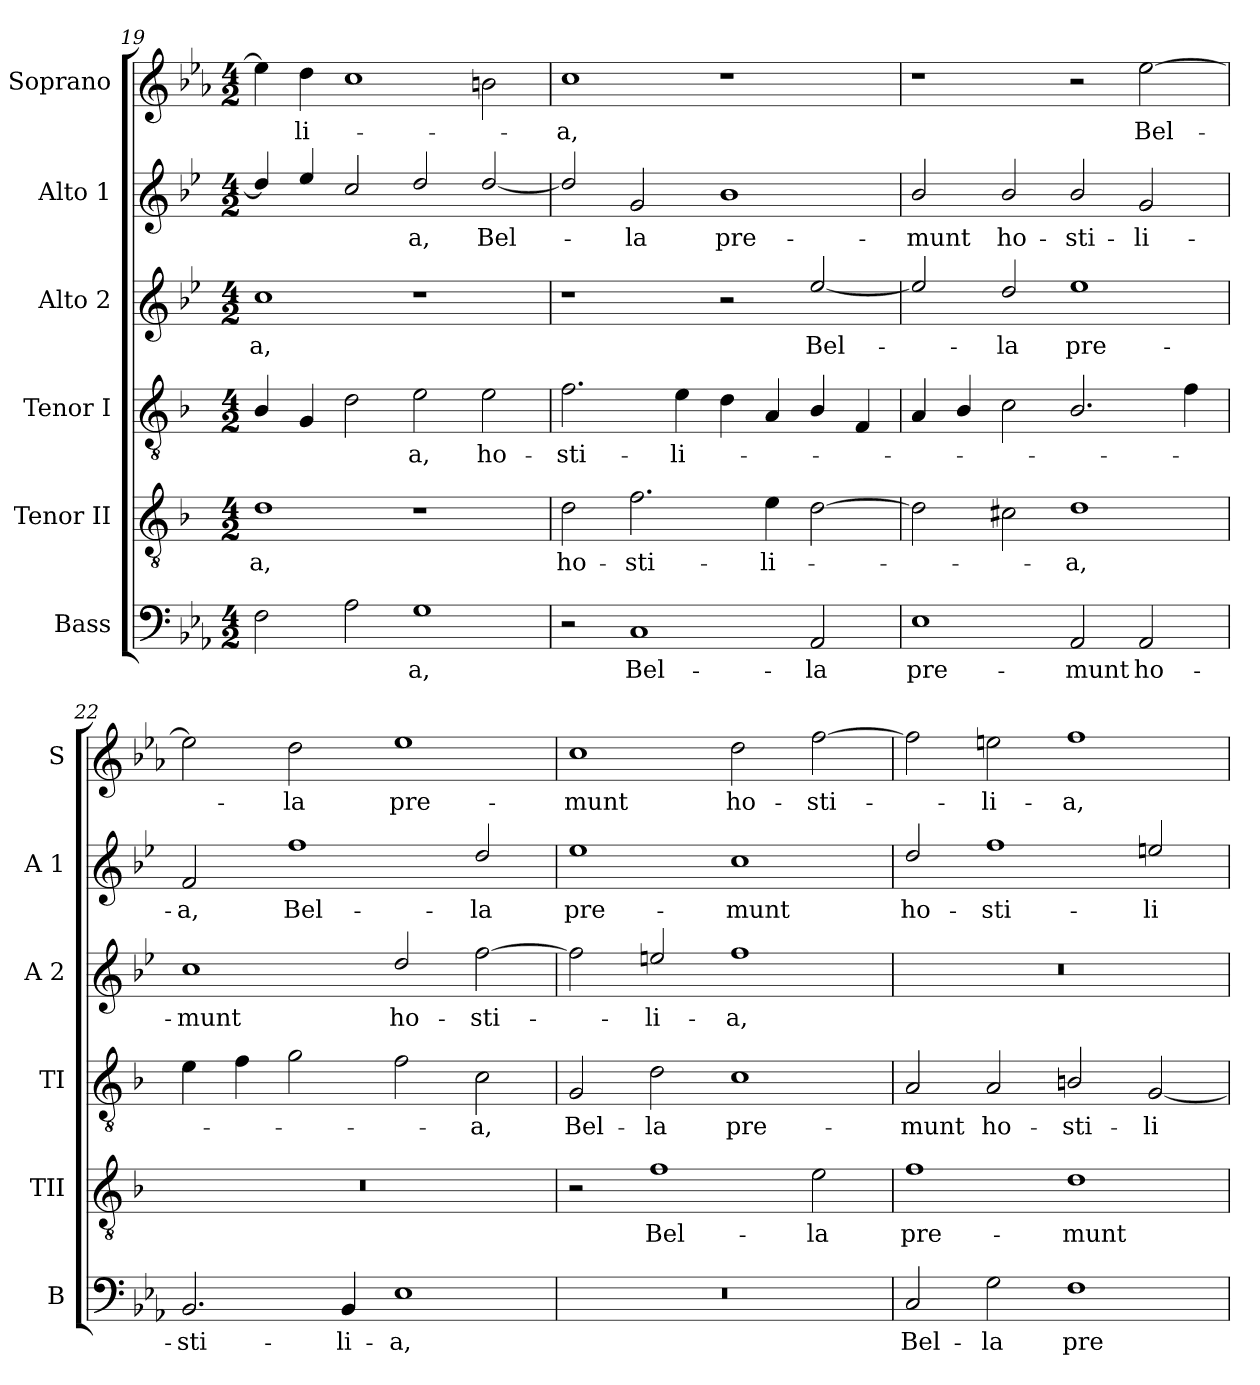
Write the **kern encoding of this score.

**kern	**text	**kern	**text	**kern	**text	**kern	**text	**kern	**text	**kern	**text
*part6	*part6	*part5	*part5	*part4	*part4	*part3	*part3	*part2	*part2	*part1	*part1
*staff6	*staff6	*staff5	*staff5	*staff4	*staff4	*staff3	*staff3	*staff2	*staff2	*staff1	*staff1
*I"Bass	*	*I"Tenor II	*	*I"Tenor I	*	*I"Alto 2	*	*I"Alto 1	*	*I"Soprano	*
*I'B	*	*I'TII	*	*I'TI	*	*I'A 2	*	*I'A 1	*	*I'S	*
*clefF4	*	*clefGv2	*	*clefGv2	*	*clefG2	*	*clefG2	*	*clefG2	*
*	*	*ITrd1c2	*	*ITrd1c2	*	*ITrd4c7	*	*ITrd4c7	*	*	*
*k[b-e-a-]	*	*k[b-e-a-]	*	*k[b-e-a-]	*	*k[b-e-a-]	*	*k[b-e-a-]	*	*k[b-e-a-]	*
*E-:	*	*E-:	*	*E-:	*	*E-:	*	*E-:	*	*E-:	*
*M4/2	*	*M4/2	*	*M4/2	*	*M4/2	*	*M4/2	*	*M4/2	*
=19	=19	=19	=19	=19	=19	=19	=19	=19	=19	=19	=19
!	!	!	!LO:LY:b	!	!	!	!LO:LY:b	!	!	!	!
2F\	.	1c	-a,	4A-/	.	1f	-a,	4g/]	.	4ee-\]	.
!	!	!	!	!	!	!	!	!	!	!	!LO:LY:b
.	.	.	.	4F/	.	.	.	4a-/	.	4dd\	-li-
2A-\	.	.	.	2c\	.	.	.	2f/	.	1cc	.
!	!LO:LY:b	!	!	!	!LO:LY:b	!	!	!	!LO:LY:b	!	!
1G	-a,	1r	.	2d\	-a,	1r	.	2g/	-a,	.	.
!	!	!	!	!	!LO:LY:b	!	!	!	!LO:LY:b	!	!
.	.	.	.	2d\	ho-	.	.	[2g/	Bel-	2bn\	.
=20	=20	=20	=20	=20	=20	=20	=20	=20	=20	=20	=20
!	!	!	!LO:LY:b	!	!LO:LY:b	!	!	!	!	!	!LO:LY:b
2r	.	2c\	ho-	2.e-\	-sti-	1r	.	2g/]	.	1cc	-a,
!	!LO:LY:b	!	!LO:LY:b	!	!	!	!	!	!LO:LY:b	!	!
1C	Bel-	2.e-\	-sti-	.	.	.	.	2c/	-la	.	.
!	!	!	!	!	!LO:LY:b	!	!	!	!	!	!
.	.	.	.	4d\	-li-	.	.	.	.	.	.
!	!	!	!	!	!	!	!	!	!LO:LY:b	!	!
.	.	.	.	4c\	.	2r	.	1e-	pre-	1r	.
!	!	!	!LO:LY:b	!	!	!	!	!	!	!	!
.	.	4d\	-li-	4G/	.	.	.	.	.	.	.
!	!LO:LY:b	!	!	!	!	!	!LO:LY:b	!	!	!	!
2AA-/	-la	[2c\	.	4A-/	.	[2a-/	Bel-	.	.	.	.
.	.	.	.	4E-/	.	.	.	.	.	.	.
!!LO:LB:g=z
=21	=21	=21	=21	=21	=21	=21	=21	=21	=21	=21	=21
!	!LO:LY:b	!	!	!	!	!	!	!	!LO:LY:b	!	!
1E-	pre-	2c\]	.	4G/	.	2a-/]	.	2e-/	-munt	1r	.
.	.	.	.	4A-/	.	.	.	.	.	.	.
!	!	!	!	!	!	!	!LO:LY:b	!	!LO:LY:b	!	!
.	.	2Bn\	.	2B-\	.	2g/	-la	2e-/	ho-	.	.
!	!LO:LY:b	!	!LO:LY:b	!	!	!	!LO:LY:b	!	!LO:LY:b	!	!
2AA-/	-munt	1c	-a,	2.A-/	.	1a-	pre-	2e-/	-sti-	2r	.
!	!LO:LY:b	!	!	!	!	!	!	!	!LO:LY:b	!	!LO:LY:b
2AA-/	ho-	.	.	.	.	.	.	2c/	-li-	[2ee-\	Bel-
.	.	.	.	4e-\	.	.	.	.	.	.	.
=22	=22	=22	=22	=22	=22	=22	=22	=22	=22	=22	=22
!	!LO:LY:b	!	!	!	!	!	!LO:LY:b	!	!LO:LY:b	!	!
2.BB-/	-sti-	0r	.	4d\	.	1f	-munt	2B-/	-a,	2ee-\]	.
.	.	.	.	4e-\	.	.	.	.	.	.	.
!	!	!	!	!	!	!	!	!	!LO:LY:b	!	!LO:LY:b
.	.	.	.	2f\	.	.	.	1b-	Bel-	2dd\	-la
!	!LO:LY:b	!	!	!	!	!	!	!	!	!	!
4BB-/	-li-	.	.	.	.	.	.	.	.	.	.
!	!LO:LY:b	!	!	!	!	!	!LO:LY:b	!	!	!	!LO:LY:b
1E-	-a,	.	.	2e-\	.	2g/	ho-	.	.	1ee-	pre-
!	!	!	!	!	!LO:LY:b	!	!LO:LY:b	!	!LO:LY:b	!	!
.	.	.	.	2B-\	-a,	[2b-\	-sti-	2g/	-la	.	.
=23	=23	=23	=23	=23	=23	=23	=23	=23	=23	=23	=23
!	!	!	!	!	!LO:LY:b	!	!	!	!LO:LY:b	!	!LO:LY:b
0r	.	2r	.	2F/	Bel-	2b-\]	.	1a-	pre-	1cc	-munt
!	!	!	!LO:LY:b	!	!LO:LY:b	!	!LO:LY:b	!	!	!	!
.	.	1e-	Bel-	2c\	-la	2an/	-li-	.	.	.	.
!	!	!	!	!	!LO:LY:b	!	!LO:LY:b	!	!LO:LY:b	!	!LO:LY:b
.	.	.	.	1B-	pre-	1b-	-a,	1f	-munt	2dd\	ho-
!	!	!	!LO:LY:b	!	!	!	!	!	!	!	!LO:LY:b
.	.	2d\	-la	.	.	.	.	.	.	[2ff\	-sti-
=24	=24	=24	=24	=24	=24	=24	=24	=24	=24	=24	=24
!	!LO:LY:b	!	!LO:LY:b	!	!LO:LY:b	!	!	!	!LO:LY:b	!	!
2C/	Bel-	1e-	pre-	2G/	-munt	0r	.	2g/	ho-	2ff\]	.
!	!LO:LY:b	!	!	!	!LO:LY:b	!	!	!	!LO:LY:b	!	!LO:LY:b
2G\	-la	.	.	2G/	ho-	.	.	1b-	-sti-	2een\	-li-
!	!LO:LY:b	!	!LO:LY:b	!	!LO:LY:b	!	!	!	!	!	!LO:LY:b
1F	pre-	1c	-munt	2An/	-sti-	.	.	.	.	1ff	-a,
!	!	!	!	!	!LO:LY:b	!	!	!	!LO:LY:b	!	!
.	.	.	.	[2F/	-li-	.	.	2an/	-li-	.	.
=	=	=	=	=	=	=	=	=	=	=	=
*-	*-	*-	*-	*-	*-	*-	*-	*-	*-	*-	*-
